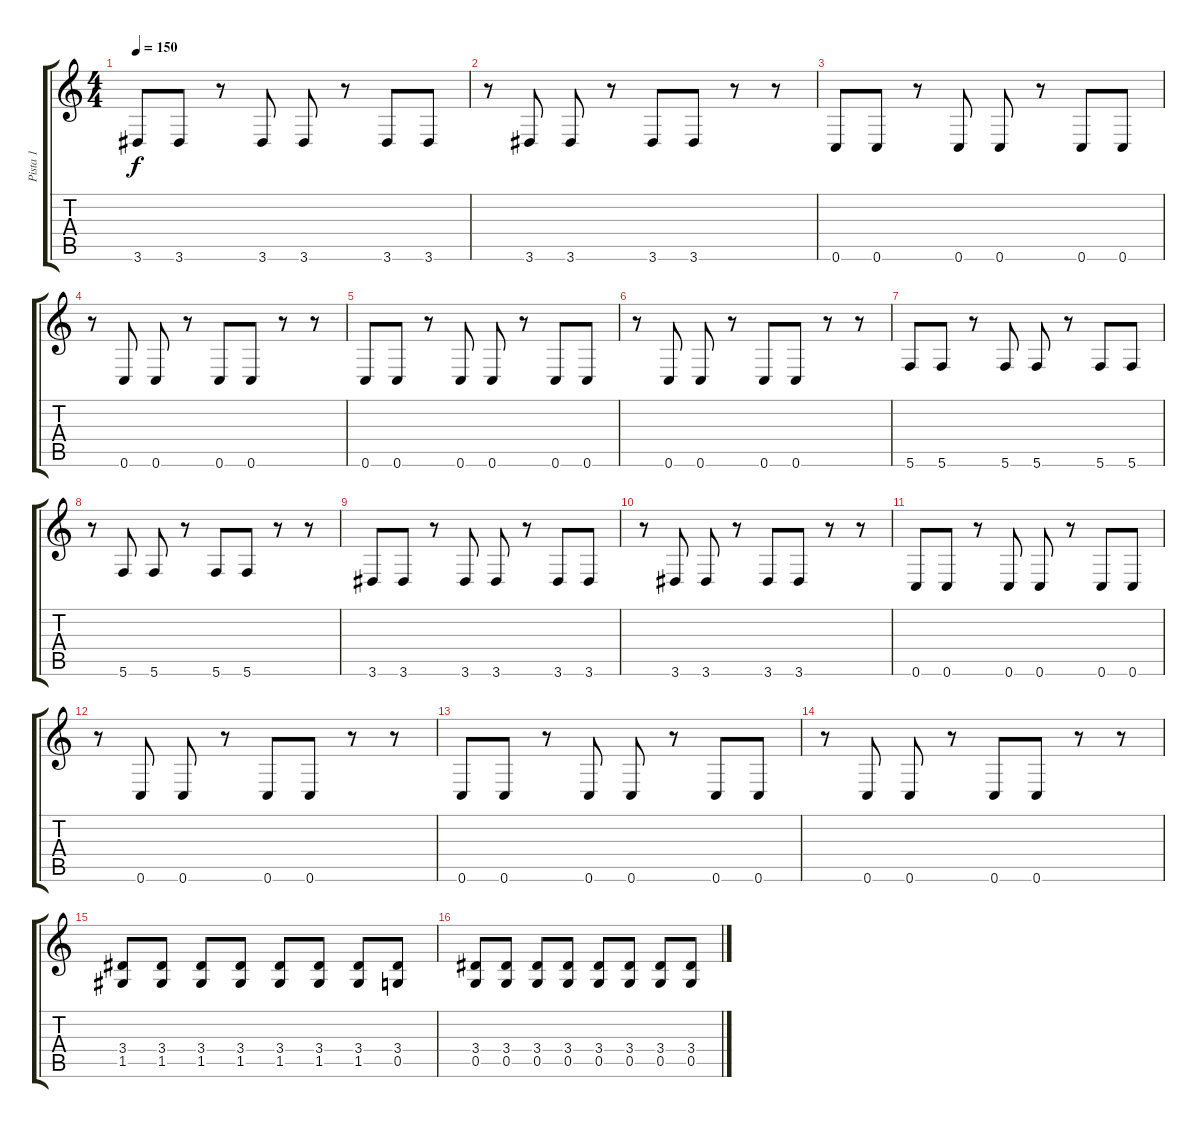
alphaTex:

\track ("Pista 1" "Pista 1") {instrument distortionguitar}
\staff {score tabs}
\tuning (E4 C4 G3 C3 G2 C2) {hide}
\ts (4 4)
\tempo 150
\clef g2
\ks c
3.6.8{dy f} 3.6.8 r.8 3.6.8 3.6.8 r.8 3.6.8 3.6.8 |
r.8 3.6.8 3.6.8 r.8 3.6.8 3.6.8 r.8 r.8 |
0.6.8 0.6.8 r.8 0.6.8 0.6.8 r.8 0.6.8 0.6.8 |
r.8 0.6.8 0.6.8 r.8 0.6.8 0.6.8 r.8 r.8 |
0.6.8 0.6.8 r.8 0.6.8 0.6.8 r.8 0.6.8 0.6.8 |
r.8 0.6.8 0.6.8 r.8 0.6.8 0.6.8 r.8 r.8 |
5.6.8 5.6.8 r.8 5.6.8 5.6.8 r.8 5.6.8 5.6.8 |
r.8 5.6.8 5.6.8 r.8 5.6.8 5.6.8 r.8 r.8 |
3.6.8 3.6.8 r.8 3.6.8 3.6.8 r.8 3.6.8 3.6.8 |
r.8 3.6.8 3.6.8 r.8 3.6.8 3.6.8 r.8 r.8 |
0.6.8 0.6.8 r.8 0.6.8 0.6.8 r.8 0.6.8 0.6.8 |
r.8 0.6.8 0.6.8 r.8 0.6.8 0.6.8 r.8 r.8 |
0.6.8 0.6.8 r.8 0.6.8 0.6.8 r.8 0.6.8 0.6.8 |
r.8 0.6.8 0.6.8 r.8 0.6.8 0.6.8 r.8 r.8 |
(3.4 1.5).8 (3.4 1.5).8 (3.4 1.5).8 (3.4 1.5).8 (3.4 1.5).8 (3.4 1.5).8 (3.4 1.5).8 (3.4 0.5).8 |
(3.4 0.5).8 (3.4 0.5).8 (3.4 0.5).8 (3.4 0.5).8 (3.4 0.5).8 (3.4 0.5).8 (3.4 0.5).8 (3.4 0.5).8
